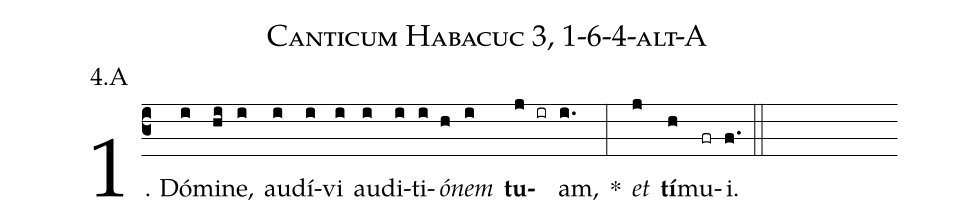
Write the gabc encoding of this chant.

name: Canticum Habacuc 3, 1-6-4-alt-A;
annotation: 4.A;
%%
(c3)1. Dó(i)mi(hi)ne,(i) au(i)dí(i)vi(i) au(i)di(i)ti(i)<i>ó</i>(h)<i>nem</i>(i) <b>tu</b>(j ir)am,(i.) *(:) <i>et</i>(j) <b>tí</b>(h)mu(fr)i.(f.) (::)
